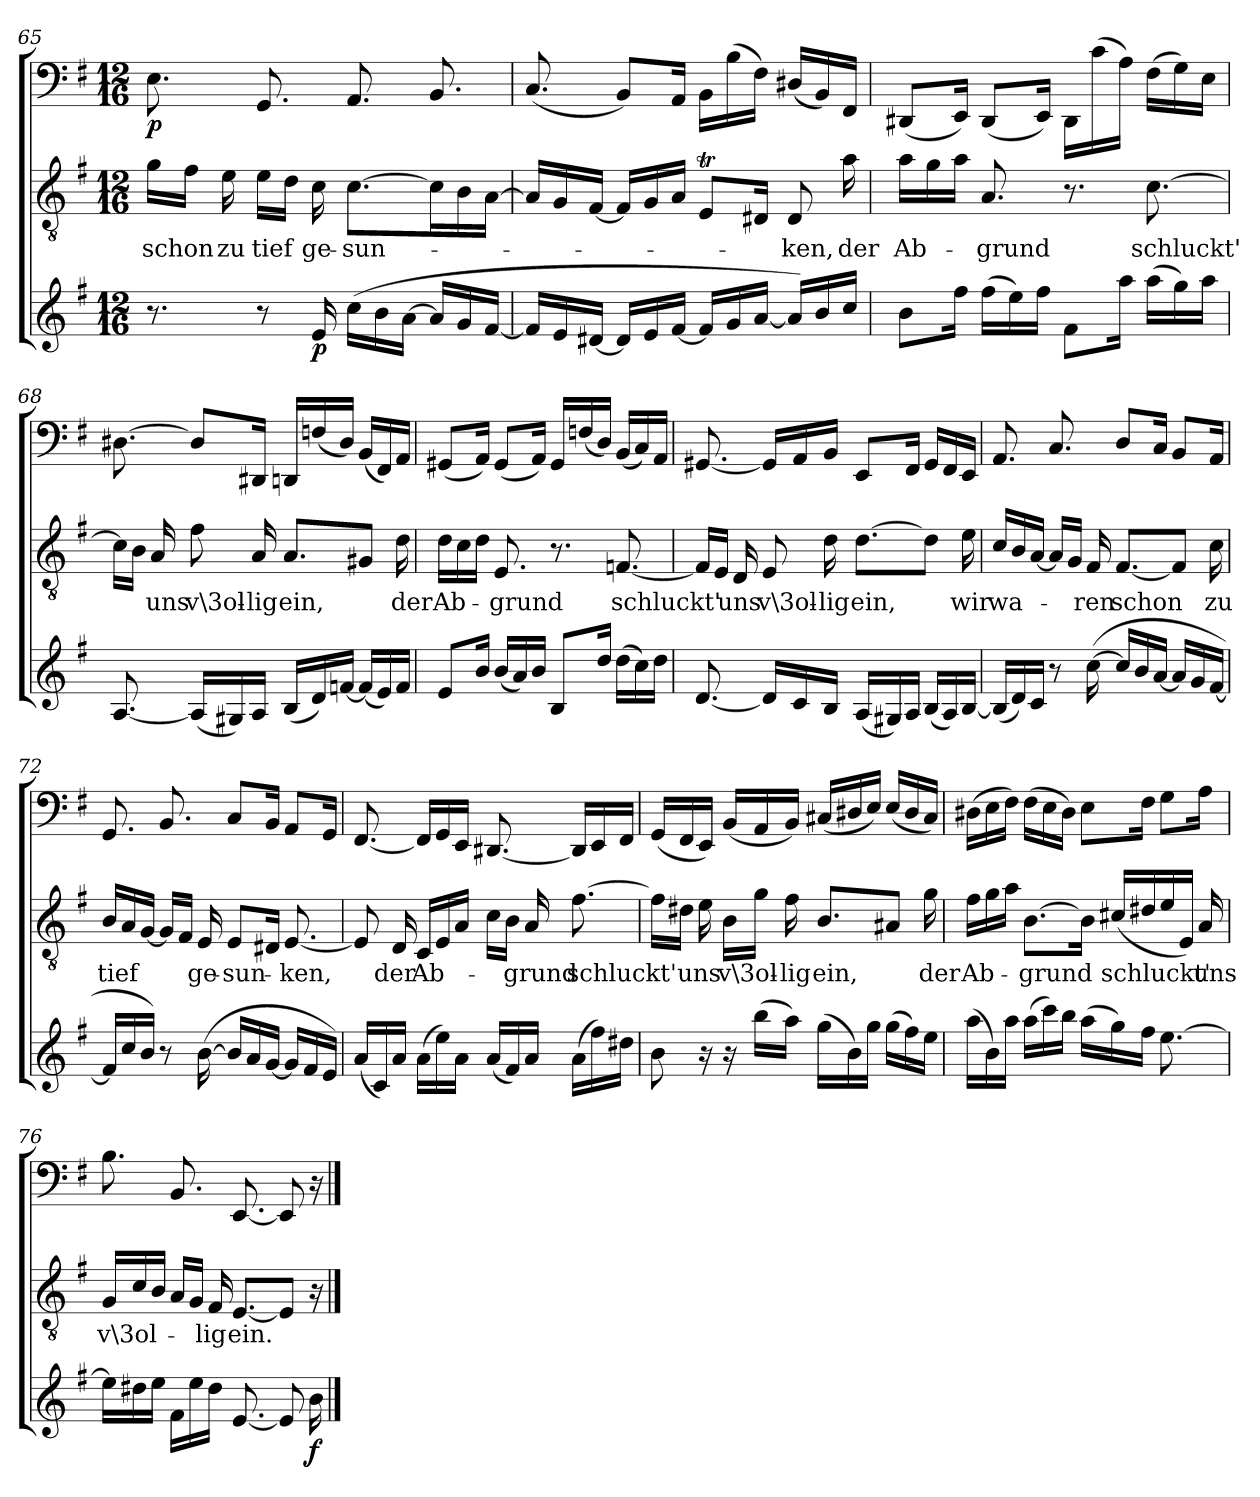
**kern	**dynam	**kern	**text	**kern	**dynam
*part3	*part3	*part2	*part2	*part1	*part1
*staff3	*staff3	*staff2	*staff2	*staff1	*staff1
*clefG2	*	*clefGv2	*	*clefF4	*
*k[f#]	*	*k[f#]	*	*k[f#]	*
*e:	*	*e:	*	*e:	*
*M12/16	*	*M12/16	*	*M12/16	*
=65	=65	=65	=65	=65	=65
8.r	.	16g\LL	schon	8.E\	p
.	.	16f#\JJ	.	.	.
.	.	16e\	zu	.	.
8r	.	16e\LL	tief	8.GG/	.
.	.	16d\JJ	.	.	.
16e/	p	16c\	ge-	.	.
(16cc\LL	.	[8.c\L	-sun-	8.AA/	.
16b\	.	.	.	.	.
[16a\JJ	.	.	.	.	.
16a/LL]	.	16c\L]	.	8.BB/	.
16g/	.	16B\	.	.	.
[16f#/JJ	.	[16A\JJ	.	.	.
=66	=66	=66	=66	=66	=66
16f#/LL]	.	16A/LL]	.	(8.C/	.
16e/	.	16G/	.	.	.
[16d#X/JJ	.	[16F#/JJ	.	.	.
16d#/LL]	.	16F#/LL]	.	8BB/L)	.
16e/	.	16G/	.	.	.
[16f#/JJ	.	16A/JJ	.	16AA/Jk	.
16f#/LL]	.	8ET/L	.	16BB\LL	.
16g/	.	.	.	(16B\	.
[16a/JJ	.	16D#X/Jk	.	16F#\JJ)	.
16a/LL])	.	8D#/	-ken,	(16D#X/LL	.
16b/	.	.	.	16BB/)	.
16cc/JJ	.	16a\	der	16FF#/JJ	.
=67	=67	=67	=67	=67	=67
8b\L	.	16a\LL	Ab-	(8DD#X/L	.
.	.	16g\	.	.	.
16ff#\Jk	.	16a\JJ	.	16EE/Jk)	.
(16ff#\LL	.	8.A/	-grund	(8DD#/L	.
16ee\)	.	.	.	.	.
16ff#\JJ	.	.	.	16EE/Jk)	.
8f#\L	.	8.r	.	16DD#\LL	.
.	.	.	.	(16c\	.
16aa\Jk	.	.	.	16A\JJ)	.
(16aa\LL	.	[8.c\	schluckt'	(16F#\LL	.
16gg\)	.	.	.	16G\)	.
16aa\JJ	.	.	.	16E\JJ	.
=68	=68	=68	=68	=68	=68
[8.A/	.	16c\LL]	.	[8.D#X\	.
.	.	16B\JJ	.	.	.
.	.	16A/	uns	.	.
(16A/LL]	.	8f#\	v\3ol-	8D#/L]	.
16G#X/)	.	.	.	.	.
16A/JJ	.	16A/	-lig	16DD#X/Jk	.
(16B/LL	.	8.A/L	ein,	16DDn/LL	.
16d/)	.	.	.	(16Fn/	.
[16fn/JJ	.	.	.	16D#/JJ)	.
(16f/LL]	.	8G#X/J	.	(16BB/LL	.
16e/)	.	.	.	16FF#/)	.
16f/JJ	.	16d\	der	16AA/JJ	.
=69	=69	=69	=69	=69	=69
8e/L	.	16d\LL	Ab-	(8GG#X/L	.
.	.	16c\	.	.	.
16b/Jk	.	16d\JJ	.	16AA/Jk)	.
(16b/LL	.	8.E/	-grund	(8GG#/L	.
16a/)	.	.	.	.	.
16b/JJ	.	.	.	16AA/Jk)	.
8B/L	.	8.r	.	16GG#/LL	.
.	.	.	.	(16Fn/	.
16dd/Jk	.	.	.	16D/JJ)	.
(16dd\LL	.	[8.Fn/	schluckt'	(16BB/LL	.
16cc\)	.	.	.	16C/)	.
16dd\JJ	.	.	.	16AA/JJ	.
=70	=70	=70	=70	=70	=70
[8.d/	.	16F/LL]	.	[8.GG#X/	.
.	.	16E/JJ	.	.	.
.	.	16D/	uns	.	.
16d/LL]	.	8E/	v\3ol-	16GG#/LL]	.
16c/	.	.	.	16AA/	.
16B/JJ	.	16d\	-lig	16BB/JJ	.
(16A/LL	.	[8.d\L	ein,	8EE/L	.
16G#X/)	.	.	.	.	.
16A/JJ	.	.	.	16FF#/Jk	.
(16B/LL	.	8d\J]	.	16GG#/LL	.
16A/)	.	.	.	16FF#/	.
[16B/JJ	.	16e\	wir	16EE/JJ	.
=71	=71	=71	=71	=71	=71
(16B/LL]	.	16c/LL	wa-	8.AA/	.
16d/)	.	16B/	.	.	.
16c/JJ	.	[16A/JJ	.	.	.
8r	.	16A/LL]	.	8.C/	.
.	.	16G/JJ	.	.	.
([16cc\	.	16F#/	-ren	.	.
16cc/LL]	.	[8.F#/L	schon	8D/L	.
16b/	.	.	.	.	.
[16a/JJ	.	.	.	16C/Jk	.
16a/LL]	.	8F#/J]	.	8BB/L	.
16g/	.	.	.	.	.
[16f#/JJ	.	16c\	zu	16AA/Jk	.
=72	=72	=72	=72	=72	=72
16f#/LL]	.	16B/LL	tief	8.GG/	.
16cc/	.	16A/	.	.	.
16b/JJ)	.	[16G/JJ	.	.	.
8r	.	16G/LL]	.	8.BB/	.
.	.	16F#/JJ	.	.	.
([16b\	.	16E/	ge-	.	.
16b/LL]	.	8E/L	-sun-	8C/L	.
16a/	.	.	.	.	.
[16g/JJ	.	16D#X/Jk	.	16BB/Jk	.
16g/LL]	.	[8.E/	-ken,	8AA/L	.
16f#/	.	.	.	.	.
16e/JJ)	.	.	.	16GG/Jk	.
=73	=73	=73	=73	=73	=73
(16a/LL	.	8E/]	.	[8.FF#/	.
16c/)	.	.	.	.	.
16a/JJ	.	16D/	der	.	.
(16a\LL	.	16C/LL	Ab-	16FF#/LL]	.
16ee\)	.	16E/	.	16GG/	.
16a\JJ	.	16A/JJ	.	16EE/JJ	.
(16a/LL	.	16c\LL	.	[8.DD#X/	.
16f#/)	.	16B\JJ	.	.	.
16a/JJ	.	16A/	-grund	.	.
(16a\LL	.	[8.f#\	schluckt'	16DD#/LL]	.
16ff#\)	.	.	.	16EE/	.
16dd#X\JJ	.	.	.	16FF#/JJ	.
=74	=74	=74	=74	=74	=74
8b\	.	16f#\LL]	.	(16GG/LL	.
.	.	16d#X\JJ	.	16FF#/	.
16r	.	16e\	uns	16EE/JJ)	.
16r	.	16B\LL	v\3ol-	(16BB/LL	.
(16bb\LL	.	16g\JJ	.	16AA/	.
16aa\JJ)	.	16f#\	-lig	16BB/JJ)	.
(16gg\LL	.	8.B/L	ein,	(16C#X/LL	.
16b\)	.	.	.	16D#X/	.
16gg\JJ	.	.	.	16E/JJ)	.
(16gg\LL	.	8A#X/J	.	(16E/LL	.
16ff#\)	.	.	.	16D#/	.
16ee\JJ	.	16g\	der	16C#/JJ)	.
=75	=75	=75	=75	=75	=75
(16aa\LL	.	16f#\LL	Ab-	(16D#X\LL	.
16b\)	.	16g\	.	16E\	.
16aa\JJ	.	16a\JJ	.	16F#\JJ)	.
(16aa\LL	.	[8.B\L	-grund	(16F#\LL	.
16ccc\)	.	.	.	16E\	.
16bb\JJ	.	.	.	16D#\JJ)	.
(16aa\LL	.	16B\Jk]	.	8E\L	.
16gg\)	.	(16c#X/LL	schluckt'	.	.
16ff#\JJ	.	16d#X/	.	16F#\Jk	.
[8.ee\	.	16e/	.	8G\L	.
.	.	16E/JJ)	.	.	.
.	.	16A/	uns	16A\Jk	.
=76	=76	=76	=76	=76	=76
16ee\LL]	.	16G/LL	v\3ol-	8.B\	.
16dd#X\	.	16c/	.	.	.
16ee\JJ	.	16B/JJ	.	.	.
16f#\LL	.	16A/LL	.	8.BB/	.
16ee\	.	16G/JJ	.	.	.
16dd#\JJ	.	16F#/	-lig	.	.
[8.e/	.	[8.E/L	ein.	[8.EE/	.
8e/]	.	8E/J]	.	8EE/]	.
16b\	f	16r	.	16r	.
==	==	==	==	==	==
*-	*-	*-	*-	*-	*-
